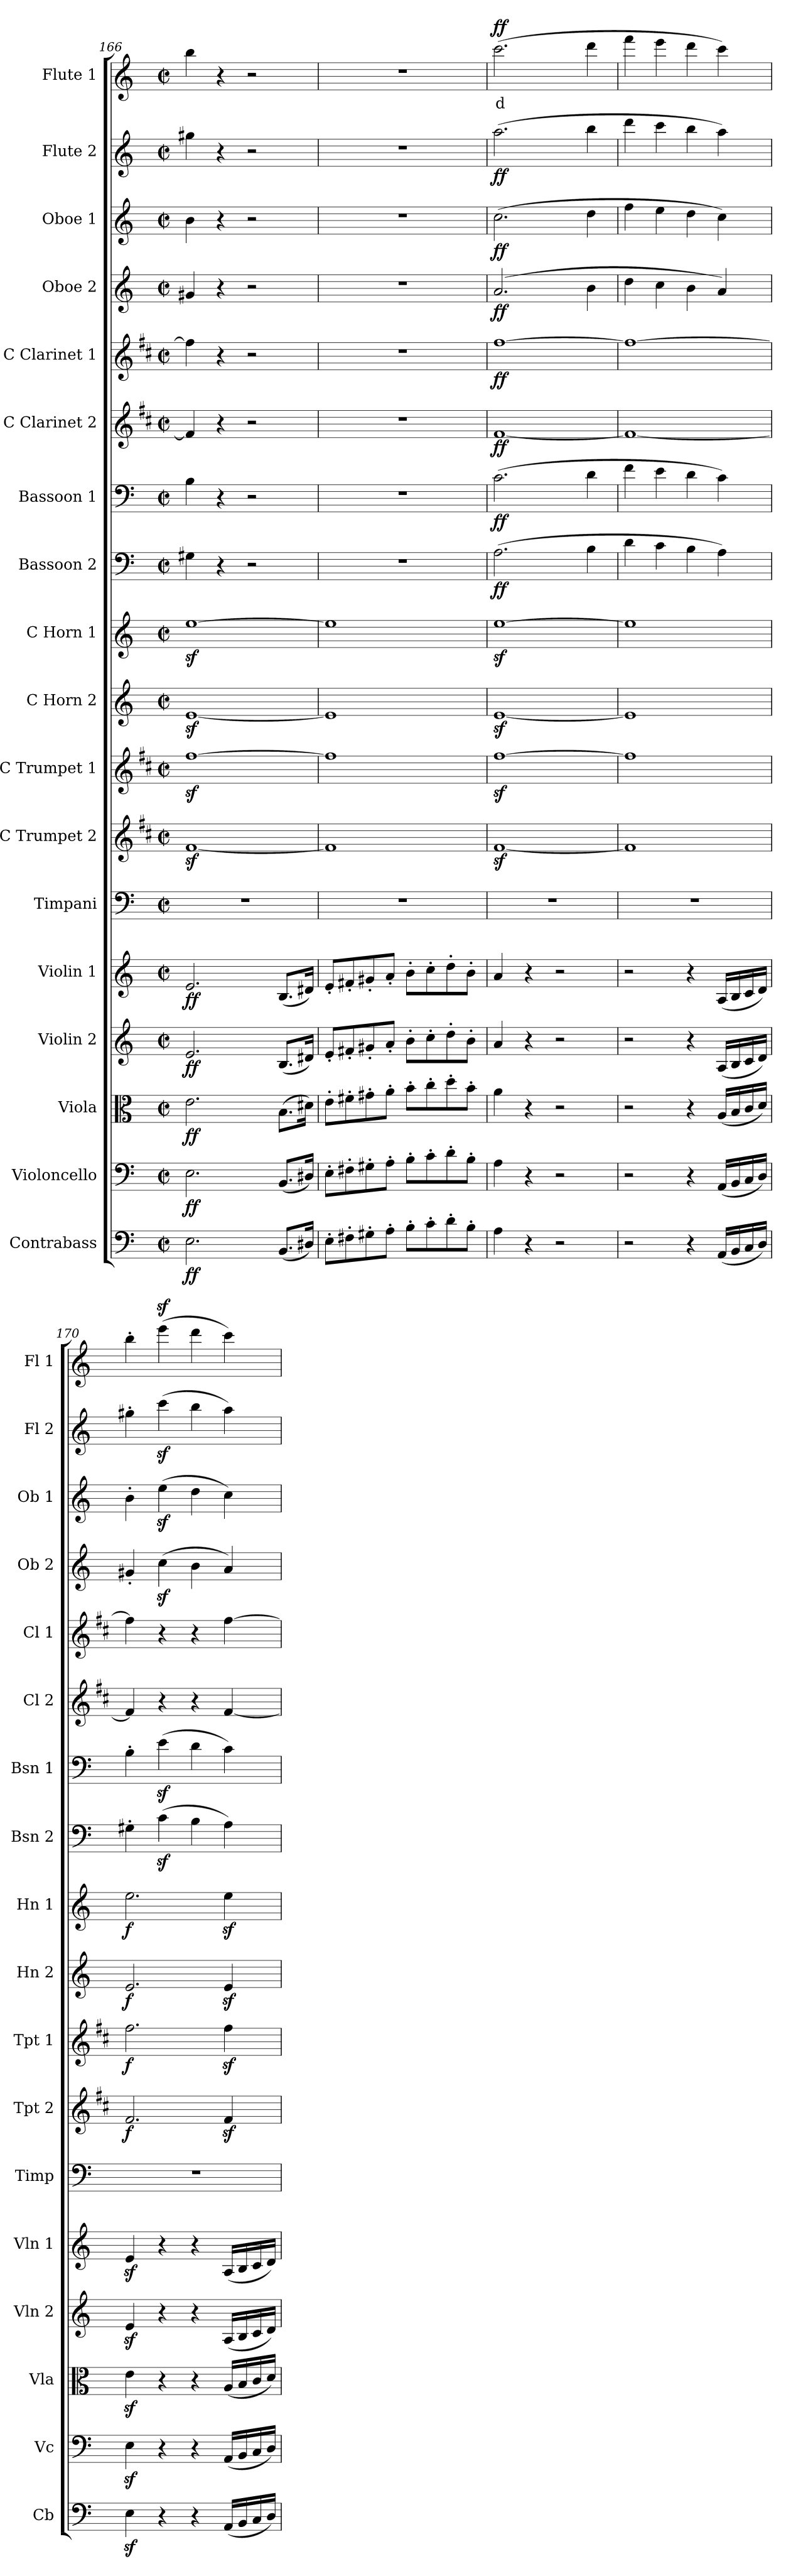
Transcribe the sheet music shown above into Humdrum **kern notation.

**kern	**dynam	**kern	**dynam	**kern	**dynam	**kern	**dynam	**kern	**dynam	**kern	**kern	**dynam	**kern	**dynam	**kern	**dynam	**kern	**dynam	**kern	**dynam	**kern	**dynam	**kern	**dynam	**kern	**dynam	**kern	**dynam	**kern	**dynam	**kern	**dynam	**kern	**text	**dynam
*part18	*part18	*part17	*part17	*part16	*part16	*part15	*part15	*part14	*part14	*part13	*part12	*part12	*part11	*part11	*part10	*part10	*part9	*part9	*part8	*part8	*part7	*part7	*part6	*part6	*part5	*part5	*part4	*part4	*part3	*part3	*part2	*part2	*part1	*part1	*part1
*staff18	*staff18	*staff17	*staff17	*staff16	*staff16	*staff15	*staff15	*staff14	*staff14	*staff13	*staff12	*staff12	*staff11	*staff11	*staff10	*staff10	*staff9	*staff9	*staff8	*staff8	*staff7	*staff7	*staff6	*staff6	*staff5	*staff5	*staff4	*staff4	*staff3	*staff3	*staff2	*staff2	*staff1	*staff1	*staff1
*I"Contrabass	*	*I"Violoncello	*	*I"Viola	*	*I"Violin 2	*	*I"Violin 1	*	*I"Timpani	*I"C Trumpet 2	*	*I"C Trumpet 1	*	*I"C Horn 2	*	*I"C Horn 1	*	*I"Bassoon 2	*	*I"Bassoon 1	*	*I"C Clarinet 2	*	*I"C Clarinet 1	*	*I"Oboe 2	*	*I"Oboe 1	*	*I"Flute 2	*	*I"Flute 1	*	*
*I'Cb	*	*I'Vc	*	*I'Vla	*	*I'Vln 2	*	*I'Vln 1	*	*I'Timp	*I'Tpt 2	*	*I'Tpt 1	*	*I'Hn 2	*	*I'Hn 1	*	*I'Bsn 2	*	*I'Bsn 1	*	*I'Cl 2	*	*I'Cl 1	*	*I'Ob 2	*	*I'Ob 1	*	*I'Fl 2	*	*I'Fl 1	*	*
*clefF4	*	*clefF4	*	*clefC3	*	*clefG2	*	*clefG2	*	*clefF4	*clefG2	*	*clefG2	*	*clefG2	*	*clefG2	*	*clefF4	*	*clefF4	*	*clefG2	*	*clefG2	*	*clefG2	*	*clefG2	*	*clefG2	*	*clefG2	*	*
*ITrd7c12	*	*	*	*	*	*	*	*	*	*	*ITrd1c2	*	*ITrd1c2	*	*ITrd7c12	*	*ITrd7c12	*	*	*	*	*	*ITrd1c2	*	*ITrd1c2	*	*	*	*	*	*	*	*	*	*
*k[]	*	*k[]	*	*k[]	*	*k[]	*	*k[]	*	*k[]	*k[]	*	*k[]	*	*k[]	*	*k[]	*	*k[]	*	*k[]	*	*k[]	*	*k[]	*	*k[]	*	*k[]	*	*k[]	*	*k[]	*	*
*M2/2	*	*M2/2	*	*M2/2	*	*M2/2	*	*M2/2	*	*M2/2	*M2/2	*	*M2/2	*	*M2/2	*	*M2/2	*	*M2/2	*	*M2/2	*	*M2/2	*	*M2/2	*	*M2/2	*	*M2/2	*	*M2/2	*	*M2/2	*	*
*met(c|)	*	*met(c|)	*	*met(c|)	*	*met(c|)	*	*met(c|)	*	*met(c|)	*met(c|)	*	*met(c|)	*	*met(c|)	*	*met(c|)	*	*met(c|)	*	*met(c|)	*	*met(c|)	*	*met(c|)	*	*met(c|)	*	*met(c|)	*	*met(c|)	*	*met(c|)	*	*
=166	=166	=166	=166	=166	=166	=166	=166	=166	=166	=166	=166	=166	=166	=166	=166	=166	=166	=166	=166	=166	=166	=166	=166	=166	=166	=166	=166	=166	=166	=166	=166	=166	=166	=166	=166
!	!LO:DY:b	!	!LO:DY:b	!	!LO:DY:b	!	!LO:DY:b	!	!LO:DY:b	!	!	!	!	!	!	!	!	!	!	!	!	!	!	!	!	!	!	!	!	!	!	!	!	!	!
2.EE\	ff	2.E\	ff	2.e\	ff	2.e/	ff	2.e/	ff	1r	[1ez<	.	[1eez<	.	[1Ez<	.	[1ez<	.	4G#X\	.	4B\	.	4e/]	.	4ee\]	.	4g#X/	.	4b\	.	4gg#X\	.	4bb\	.	.
.	.	.	.	.	.	.	.	.	.	.	.	.	.	.	.	.	.	.	4r	.	4r	.	4r	.	4r	.	4r	.	4r	.	4r	.	4r	.	.
.	.	.	.	.	.	.	.	.	.	.	.	.	.	.	.	.	.	.	2r	.	2r	.	2r	.	2r	.	2r	.	2r	.	2r	.	2r	.	.
(8.BBB/L	.	(8.BB/L	.	(8.B\L	.	(8.B/L	.	(8.B/L	.	.	.	.	.	.	.	.	.	.	.	.	.	.	.	.	.	.	.	.	.	.	.	.	.	.	.
16DD#X/Jk)	.	16D#X/Jk)	.	16d#X\Jk)	.	16d#X/Jk)	.	16d#X/Jk)	.	.	.	.	.	.	.	.	.	.	.	.	.	.	.	.	.	.	.	.	.	.	.	.	.	.	.
!!LO:PB:g=z
=167	=167	=167	=167	=167	=167	=167	=167	=167	=167	=167	=167	=167	=167	=167	=167	=167	=167	=167	=167	=167	=167	=167	=167	=167	=167	=167	=167	=167	=167	=167	=167	=167	=167	=167	=167
8EE'\L	.	8E'\L	.	8e'\L	.	8e'/L	.	8e'/L	.	1r	1e]	.	1ee]	.	1E]	.	1e]	.	1r	.	1r	.	1r	.	1r	.	1r	.	1r	.	1r	.	1r	.	.
8FF#X'\	.	8F#X'\	.	8f#X'\	.	8f#X'/	.	8f#X'/	.	.	.	.	.	.	.	.	.	.	.	.	.	.	.	.	.	.	.	.	.	.	.	.	.	.	.
8GG#X'\	.	8G#X'\	.	8g#X'\	.	8g#X'/	.	8g#X'/	.	.	.	.	.	.	.	.	.	.	.	.	.	.	.	.	.	.	.	.	.	.	.	.	.	.	.
8AA'\J	.	8A'\J	.	8a'\J	.	8a'/J	.	8a'/J	.	.	.	.	.	.	.	.	.	.	.	.	.	.	.	.	.	.	.	.	.	.	.	.	.	.	.
8BB'\L	.	8B'\L	.	8b'\L	.	8b'\L	.	8b'\L	.	.	.	.	.	.	.	.	.	.	.	.	.	.	.	.	.	.	.	.	.	.	.	.	.	.	.
8C'\	.	8c'\	.	8cc'\	.	8cc'\	.	8cc'\	.	.	.	.	.	.	.	.	.	.	.	.	.	.	.	.	.	.	.	.	.	.	.	.	.	.	.
8D'\	.	8d'\	.	8dd'\	.	8dd'\	.	8dd'\	.	.	.	.	.	.	.	.	.	.	.	.	.	.	.	.	.	.	.	.	.	.	.	.	.	.	.
8BB'\J	.	8B'\J	.	8b'\J	.	8b'\J	.	8b'\J	.	.	.	.	.	.	.	.	.	.	.	.	.	.	.	.	.	.	.	.	.	.	.	.	.	.	.
=168	=168	=168	=168	=168	=168	=168	=168	=168	=168	=168	=168	=168	=168	=168	=168	=168	=168	=168	=168	=168	=168	=168	=168	=168	=168	=168	=168	=168	=168	=168	=168	=168	=168	=168	=168
!	!	!	!	!	!	!	!	!	!	!	!	!	!	!	!	!	!	!	!	!LO:DY:b	!	!LO:DY:b	!	!LO:DY:b	!	!LO:DY:b	!	!LO:DY:b	!	!LO:DY:b	!	!LO:DY:b	!	!LO:LY:b:color=#FF0000	!LO:DY:b
4AA\	.	4A\	.	4a\	.	4a/	.	4a/	.	1r	[1ez<	.	[1eez<	.	[1Ez<	.	[1ez<	.	(2.A\	ff	(2.c\	ff	[1e	ff	[1ee	ff	(2.a/	ff	(2.cc\	ff	(2.aa\	ff	(2.ccc\	d	ff
4r	.	4r	.	4r	.	4r	.	4r	.	.	.	.	.	.	.	.	.	.	.	.	.	.	.	.	.	.	.	.	.	.	.	.	.	.	.
2r	.	2r	.	2r	.	2r	.	2r	.	.	.	.	.	.	.	.	.	.	.	.	.	.	.	.	.	.	.	.	.	.	.	.	.	.	.
.	.	.	.	.	.	.	.	.	.	.	.	.	.	.	.	.	.	.	4B\	.	4d\	.	.	.	.	.	4b\	.	4dd\	.	4bb\	.	4ddd\	.	.
=169	=169	=169	=169	=169	=169	=169	=169	=169	=169	=169	=169	=169	=169	=169	=169	=169	=169	=169	=169	=169	=169	=169	=169	=169	=169	=169	=169	=169	=169	=169	=169	=169	=169	=169	=169
2r	.	2r	.	2r	.	2r	.	2r	.	1r	1e]	.	1ee]	.	1E]	.	1e]	.	4d\	.	4f\	.	1e_	.	1ee_	.	4dd\	.	4ff\	.	4ddd\	.	4fff\	.	.
.	.	.	.	.	.	.	.	.	.	.	.	.	.	.	.	.	.	.	4c\	.	4e\	.	.	.	.	.	4cc\	.	4ee\	.	4ccc\	.	4eee\	.	.
4r	.	4r	.	4r	.	4r	.	4r	.	.	.	.	.	.	.	.	.	.	4B\	.	4d\	.	.	.	.	.	4b\	.	4dd\	.	4bb\	.	4ddd\	.	.
(16AAA/LL	.	(16AA/LL	.	(16A/LL	.	(16A/LL	.	(16A/LL	.	.	.	.	.	.	.	.	.	.	4A\)	.	4c\)	.	.	.	.	.	4a/)	.	4cc\)	.	4aa\)	.	4ccc\)	.	.
16BBB/	.	16BB/	.	16B/	.	16B/	.	16B/	.	.	.	.	.	.	.	.	.	.	.	.	.	.	.	.	.	.	.	.	.	.	.	.	.	.	.
16CC/	.	16C/	.	16c/	.	16c/	.	16c/	.	.	.	.	.	.	.	.	.	.	.	.	.	.	.	.	.	.	.	.	.	.	.	.	.	.	.
16DD/JJ)	.	16D/JJ)	.	16d/JJ)	.	16d/JJ)	.	16d/JJ)	.	.	.	.	.	.	.	.	.	.	.	.	.	.	.	.	.	.	.	.	.	.	.	.	.	.	.
=170	=170	=170	=170	=170	=170	=170	=170	=170	=170	=170	=170	=170	=170	=170	=170	=170	=170	=170	=170	=170	=170	=170	=170	=170	=170	=170	=170	=170	=170	=170	=170	=170	=170	=170	=170
!	!	!	!	!	!	!	!	!	!	!	!	!LO:DY:b	!	!LO:DY:b	!	!LO:DY:b	!	!LO:DY:b	!	!	!	!	!	!	!	!	!	!	!	!	!	!	!	!	!
4EEz<\	.	4Ez<\	.	4ez<\	.	4ez</	.	4ez</	.	1r	2.e/	f	2.ee\	f	2.E/	f	2.e\	f	4G#X'\	.	4B'\	.	4e/]	.	4ee\]	.	4g#X'/	.	4b'\	.	4gg#X'\	.	4bb'\	.	.
4r	.	4r	.	4r	.	4r	.	4r	.	.	.	.	.	.	.	.	.	.	(4cz<\	.	(4ez<\	.	4r	.	4r	.	(4ccz<\	.	(4eez<\	.	(4cccz<\	.	(4eeez<\	.	.
4r	.	4r	.	4r	.	4r	.	4r	.	.	.	.	.	.	.	.	.	.	4B\	.	4d\	.	4r	.	4r	.	4b\	.	4dd\	.	4bb\	.	4ddd\	.	.
(16AAA/LL	.	(16AA/LL	.	(16A/LL	.	(16A/LL	.	(16A/LL	.	.	4ez</	.	4eez<\	.	4Ez</	.	4ez<\	.	4A\)	.	4c\)	.	[4e/	.	[4ee\	.	4a/)	.	4cc\)	.	4aa\)	.	4ccc\)	.	.
16BBB/	.	16BB/	.	16B/	.	16B/	.	16B/	.	.	.	.	.	.	.	.	.	.	.	.	.	.	.	.	.	.	.	.	.	.	.	.	.	.	.
16CC/	.	16C/	.	16c/	.	16c/	.	16c/	.	.	.	.	.	.	.	.	.	.	.	.	.	.	.	.	.	.	.	.	.	.	.	.	.	.	.
16DD/JJ)	.	16D/JJ)	.	16d/JJ)	.	16d/JJ)	.	16d/JJ)	.	.	.	.	.	.	.	.	.	.	.	.	.	.	.	.	.	.	.	.	.	.	.	.	.	.	.
=	=	=	=	=	=	=	=	=	=	=	=	=	=	=	=	=	=	=	=	=	=	=	=	=	=	=	=	=	=	=	=	=	=	=	=
*-	*-	*-	*-	*-	*-	*-	*-	*-	*-	*-	*-	*-	*-	*-	*-	*-	*-	*-	*-	*-	*-	*-	*-	*-	*-	*-	*-	*-	*-	*-	*-	*-	*-	*-	*-
